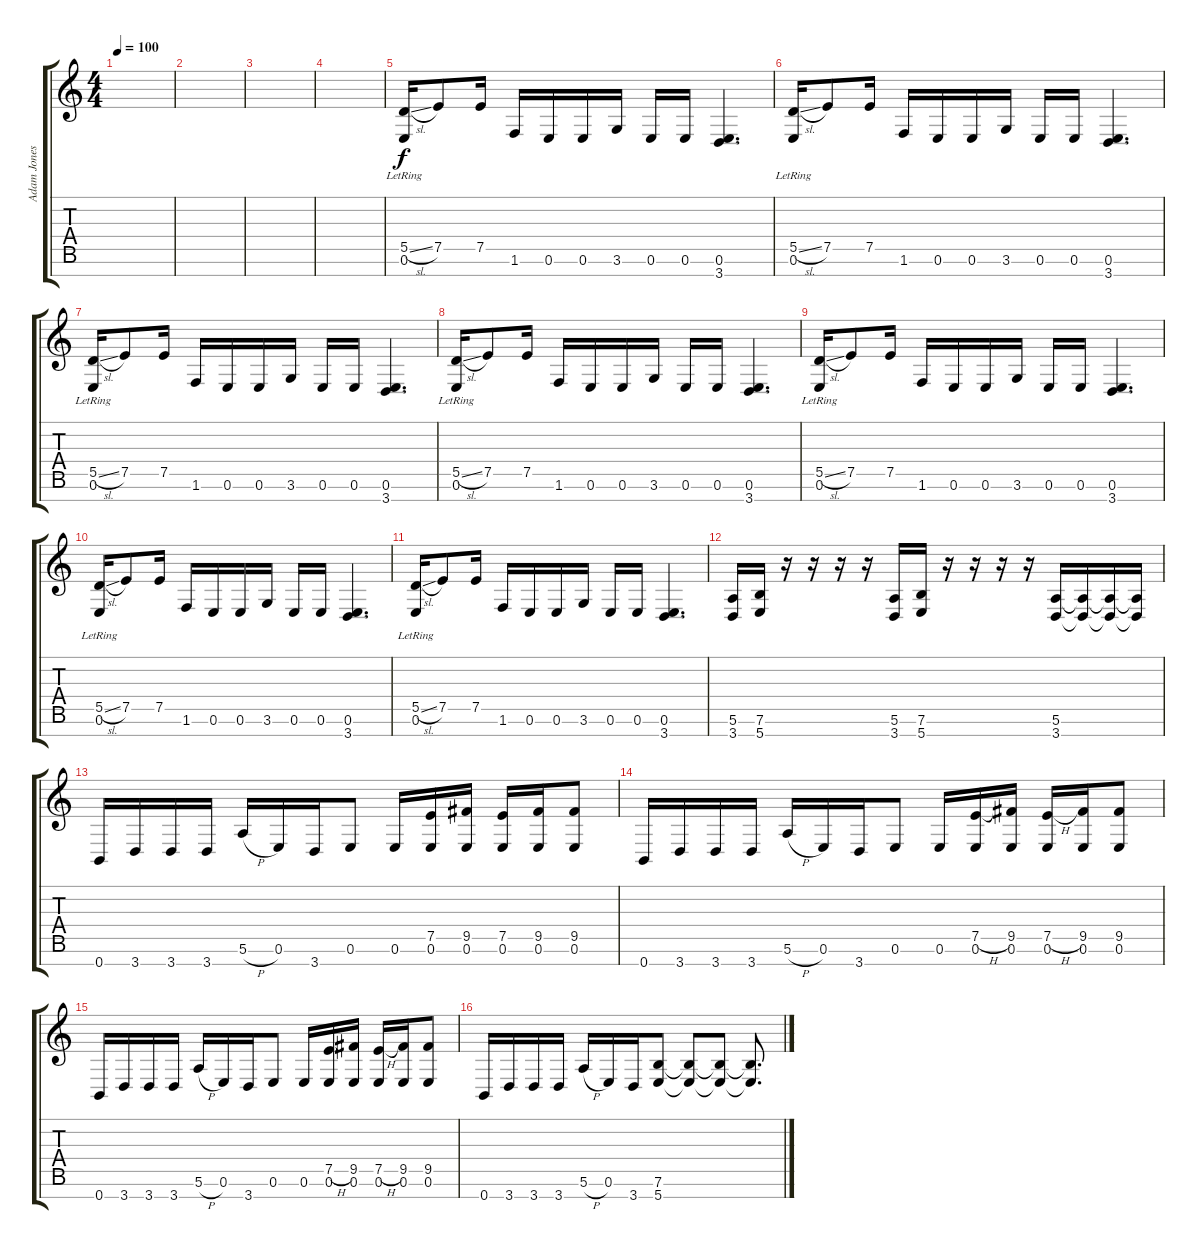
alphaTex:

\track ("Adam Jones (Left)" "Adam Jones") {instrument distortionguitar}
\staff {score tabs}
\tuning (E4 B3 G3 D3 A2 E2 B1) {hide}
\ts (4 4)
\tempo 100
\clef g2
\ks c
|
|
|
|
(5.5{sl} 0.6{lr}).16 7.5.8 7.5.16 1.6.16 0.6.16 0.6.16 3.6.16 0.6.16 0.6.16 (0.6 3.7).4{d} |
(5.5{sl} 0.6{lr}).16 7.5.8 7.5.16 1.6.16 0.6.16 0.6.16 3.6.16 0.6.16 0.6.16 (0.6 3.7).4{d} |
(5.5{sl} 0.6{lr}).16 7.5.8 7.5.16 1.6.16 0.6.16 0.6.16 3.6.16 0.6.16 0.6.16 (0.6 3.7).4{d} |
(5.5{sl} 0.6{lr}).16 7.5.8 7.5.16 1.6.16 0.6.16 0.6.16 3.6.16 0.6.16 0.6.16 (0.6 3.7).4{d} |
(5.5{sl} 0.6{lr}).16 7.5.8 7.5.16 1.6.16 0.6.16 0.6.16 3.6.16 0.6.16 0.6.16 (0.6 3.7).4{d} |
(5.5{sl} 0.6{lr}).16 7.5.8 7.5.16 1.6.16 0.6.16 0.6.16 3.6.16 0.6.16 0.6.16 (0.6 3.7).4{d} |
(5.5{sl} 0.6{lr}).16 7.5.8 7.5.16 1.6.16 0.6.16 0.6.16 3.6.16 0.6.16 0.6.16 (0.6 3.7).4{d} |
(5.6 3.7).16 (7.6 5.7).16 r.16 r.16 r.16 r.16 (5.6 3.7).16 (7.6 5.7).16 r.16 r.16 r.16 r.16 (5.6 3.7).16 (5.6{t} 3.7{t}).16 (5.6{t} 3.7{t}).16 (5.6{t} 3.7{t}).16 |
0.7.16 3.7.16 3.7.16 3.7.16 5.6{h}.16 0.6.16 3.7.16 0.6.8 0.6.16 (7.5 0.6).16 (9.5 0.6).16 (7.5 0.6).16 (9.5 0.6).16 (9.5 0.6).8 |
0.7.16 3.7.16 3.7.16 3.7.16 5.6{h}.16 0.6.16 3.7.16 0.6.8 0.6.16 (7.5{h} 0.6).16 (9.5 0.6).16 (7.5{h} 0.6).16 (9.5 0.6).16 (9.5 0.6).8 |
0.7.16 3.7.16 3.7.16 3.7.16 5.6{h}.16 0.6.16 3.7.16 0.6.8 0.6.16 (7.5{h} 0.6).16 (9.5 0.6).16 (7.5{h} 0.6).16 (9.5 0.6).16 (9.5 0.6).8 |
0.7.16 3.7.16 3.7.16 3.7.16 5.6{h}.16 0.6.16 3.7.16 (7.6 5.7).8 (7.6{t} 5.7{t}).8 (7.6{t} 5.7{t}).8 (7.6{t} 5.7{t}).8{d}
